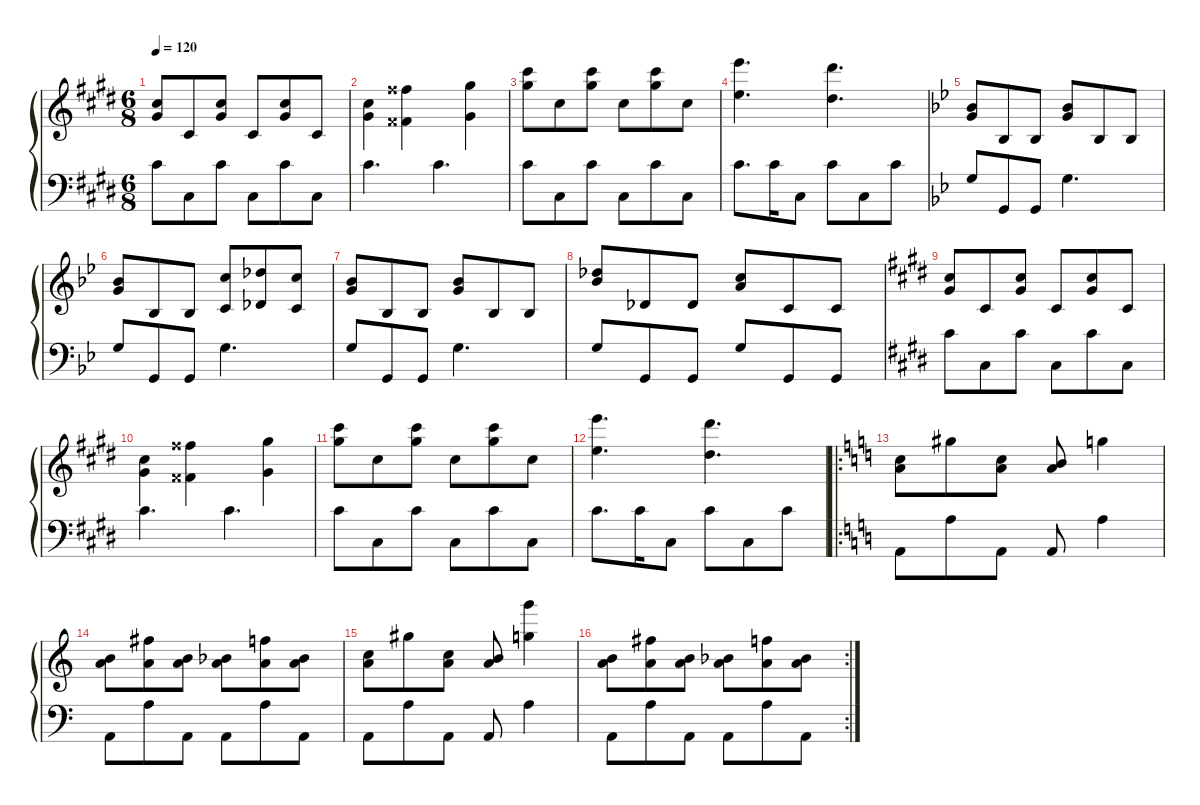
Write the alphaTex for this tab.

\defaultSystemsLayout 4
\hideDynamics
\bracketExtendMode groupsimilarinstruments
\singleTrackTrackNamePolicy hidden
\multiTrackTrackNamePolicy hidden
\otherSystemsTrackNameOrientation horizontal
\extendBarLines
\track ("Acoustic Piano (Staff 1)" "pno.") {instrument acousticgrandpiano}
\staff {score}
\tuning (E4 B3 G3 D3 A2 E2)
\ts (6 8)
\tempo 120
\clef g2
\ks c#minor
(9.2{acc #} 9.1{acc #}).8{dy mf} 6.3{acc #}.8 (9.2{acc #} 9.1{acc #}).8{dy ff} 6.3{acc #}.8{dy f} (9.2{acc #} 9.1{acc #}).8 6.3{acc #}.8 |
(9.1{acc #} 9.2{acc #}).4{dy fff beam merge} (15.1{acc x} 12.3{acc x}).4{dy ff beam merge} (16.1{acc #} 13.3{acc #}).4{dy fff beam merge} |
(21.2{acc #} 21.1{acc #}).8{dy f} 14.2{acc #}.8 (21.2{acc #} 21.1{acc #}).8 14.2{acc #}.8 (21.2{acc #} 21.1{acc #}).8 18.3{acc #}.8 |
(21.3{acc forcenatural} 24.1{acc forcenatural}).4{d dy fff} (20.3{acc #} 23.1{acc #}).4{d dy ff} |
\ks gminor
(8.2{acc forcenatural} 6.1{acc b}).8{beam merge} 8.4{acc b}.8{beam merge} 8.4{acc b}.8 (8.2{acc forcenatural} 6.1{acc b}).8{beam merge} 8.4{acc b}.8{beam merge} 8.4{acc b}.8 |
(6.1{acc b} 8.2{acc forcenatural}).8{dy fff beam merge} 8.4{acc b}.8{beam merge} 8.4{acc b}.8 (8.1{acc forcenatural} 5.3{acc forcenatural}).8 (9.1{acc b} 6.3{acc b}).8{dy f} (8.1{acc forcenatural} 5.3{acc forcenatural}).8 |
(8.2{acc forcenatural} 6.1{acc b}).8{beam merge} 8.4{acc b}.8{beam merge} 8.4{acc b}.8 (8.2{acc forcenatural} 6.1{acc b}).8{dy ff beam merge} 8.4{acc b}.8{beam merge} 8.4{acc b}.8 |
(11.2{acc b} 9.1{acc b}).8{dy f} 6.3{acc b}.8{dy mf} 6.3{acc b}.8{dy mp} (10.2{acc forcenatural} 8.1{acc forcenatural}).8{dy fff beam merge} 5.3{acc forcenatural}.8{beam merge} 5.3{acc forcenatural}.8 |
\ks c#minor
(9.2{acc #} 9.1{acc #}).8{dy f} 6.3{acc #}.8{dy mf} (9.2{acc #} 9.1{acc #}).8{dy f} 6.3{acc #}.8 (9.2{acc #} 9.1{acc #}).8{dy fff} 6.3{acc #}.8{dy f} |
(9.1{acc #} 9.2{acc #}).4{dy fff beam merge} (15.1{acc x} 12.3{acc x}).4{dy ff beam merge} (16.1{acc #} 13.3{acc #}).4{dy fff beam merge} |
(21.2{acc #} 21.1{acc #}).8{dy mf} 14.2{acc #}.8 (21.2{acc #} 21.1{acc #}).8{dy f} 14.2{acc #}.8 (21.2{acc #} 21.1{acc #}).8 18.3{acc #}.8 |
(21.3{acc forcenatural} 24.1{acc forcenatural}).4{d dy fff} (20.3{acc #} 23.1{acc #}).4{d dy ff} |
\ro
\ks aminor
(14.3 13.2).8{dy fff} 16.1{acc #}.8{dy mf} (19.4 17.3).8{dy f} (14.3 12.2).8{dy ff} 24.3.4{dy fff} |
(19.4 16.3).8{dy mf} (19.4 19.2{acc #}).8{dy pp} (19.4 16.3).8{dy fff} (14.3 11.2{acc b}).8 (14.3 13.1).8 (14.3 11.2{acc b}).8 |
(14.3 13.2).8 16.1{acc #}.8{dy mf} (19.4 17.3).8{dy f} (14.3 12.2).8{dy ff} (24.3 27.1).4{dy fff} |
\rc 2
(19.4 16.3).8{dy mf} (19.4 19.2{acc #}).8{dy pp} (19.4 16.3).8{dy fff} (14.3 11.2{acc b}).8 (14.3 13.1).8 (14.3 11.2{acc b}).8
\staff {score}
\tuning (G2 D2 A1 E1 B0)
\clef f4
\ottava regular
\simile none
\ks c#minor
6.1{acc #}.8{ot 8vb dy f} 4.3{acc #}.8{ot 8vb dy mf} 6.1{acc #}.8{ot 8vb dy f} 4.3{acc #}.8{ot 8vb} 6.1{acc #}.8{ot 8vb} 4.3{acc #}.8{ot 8vb} |
6.1{acc #}.4{d ot 8vb} 6.1{acc #}.4{d ot 8vb dy ff} |
6.1{acc #}.8{ot 8vb} 4.3{acc #}.8{ot 8vb dy mf} 6.1{acc #}.8{ot 8vb dy f} 4.3{acc #}.8{ot 8vb} 6.1{acc #}.8{ot 8vb} 4.3{acc #}.8{ot 8vb} |
6.1{acc #}.8{d ot 8vb dy ff} 6.1{acc #}.16{ot 8vb dy f} 4.3{acc #}.8{ot 8vb} 6.1{acc #}.8{ot 8vb} 4.3{acc #}.8{ot 8vb} 6.1{acc #}.8{ot 8vb} |
\ks gminor
5.2{acc forcenatural}.8{ot 8vb dy ff} 3.4{acc forcenatural}.8{ot 8vb dy mf} 3.4{acc forcenatural}.8{ot 8vb dy f} 15.4{acc forcenatural}.4{d ot 8vb dy ff} |
10.3{acc forcenatural}.8{ot 8vb} 3.4{acc forcenatural}.8{ot 8vb dy mp} 3.4{acc forcenatural}.8{ot 8vb dy mf} 0.1{acc forcenatural}.4{d ot 8vb dy fff} |
5.2{acc forcenatural}.8{ot 8vb dy ff} 3.4{acc forcenatural}.8{ot 8vb dy mf} 3.4{acc forcenatural}.8{ot 8vb dy f} 15.4{acc forcenatural}.4{d ot 8vb dy ff} |
0.1{acc forcenatural}.8{ot 8vb dy f} 3.4{acc forcenatural}.8{ot 8vb dy mf} 3.4{acc forcenatural}.8{ot 8vb} 0.1{acc forcenatural}.8{ot 8vb dy ff} 3.4{acc forcenatural}.8{ot 8vb dy mf} 3.4{acc forcenatural}.8{ot 8vb dy ppp} |
\ks c#minor
6.1{acc #}.8{ot 8vb dy f} 4.3{acc #}.8{ot 8vb dy mf} 6.1{acc #}.8{ot 8vb dy f} 4.3{acc #}.8{ot 8vb} 6.1{acc #}.8{ot 8vb} 4.3{acc #}.8{ot 8vb} |
6.1{acc #}.4{d ot 8vb} 6.1{acc #}.4{d ot 8vb dy ff} |
6.1{acc #}.8{ot 8vb} 4.3{acc #}.8{ot 8vb dy mf} 6.1{acc #}.8{ot 8vb dy f} 4.3{acc #}.8{ot 8vb} 6.1{acc #}.8{ot 8vb} 4.3{acc #}.8{ot 8vb} |
6.1{acc #}.8{d ot 8vb dy ff} 6.1{acc #}.16{ot 8vb dy f} 4.3{acc #}.8{ot 8vb} 6.1{acc #}.8{ot 8vb} 4.3{acc #}.8{ot 8vb} 6.1{acc #}.8{ot 8vb} |
\ks aminor
7.2.8{dy ff} 14.1.8 12.3.8 12.3.8 14.1.4{dy fff} |
12.3.8{dy f} 14.1.8 12.3.8{dy ff} 12.3.8 14.1.8 12.3.8 |
12.3.8{dy fff} 14.1.8{dy f} 12.3.8{dy ff} 12.3.8 14.1.4 |
12.3.8{dy f} 14.1.8 12.3.8 12.3.8 14.1.8{dy ff} 12.3.8
